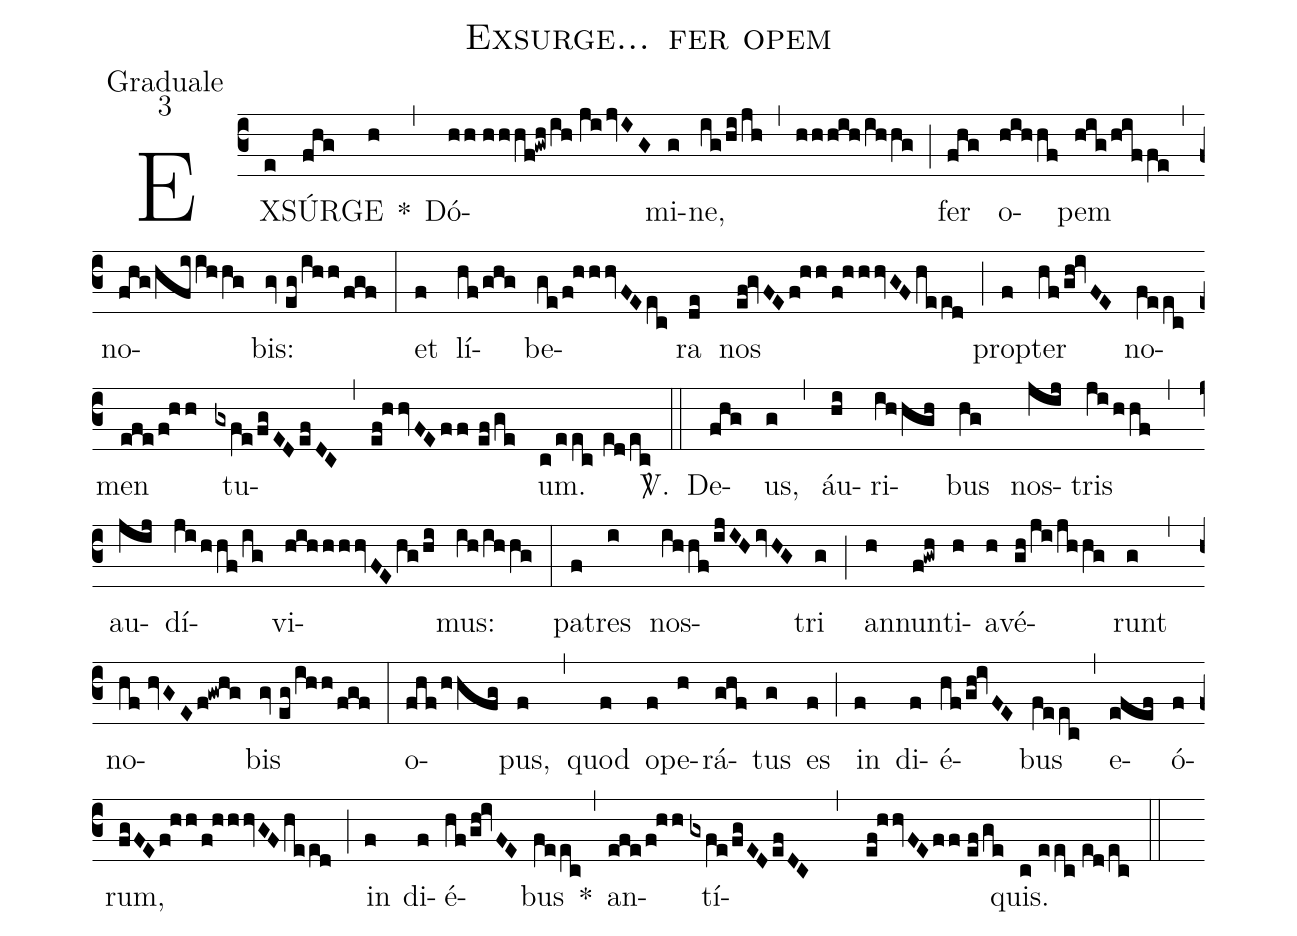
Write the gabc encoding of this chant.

name:Exsurge... fer opem;
office-part:Graduale;
mode:3;
%%
(c3) EX(e)SÚR(fhg)GE(h) *(,) Dó(hh//hhhf!gwh/ih//jijvIG)mi(g)ne,(ig/hi/jh,hhhih/ihhg) (;) fer(fhg) o(hihhf)pem(hig/hiffe) (,) no(fhg/hfiihhg)bis:(gv///eg/ihh/fgf) (:) et(f) lí(hf/ghg)be(ge/f!hhhvFEec)ra(de) nos(ef!gvFEf!hh/f!hhhvGFheed) (;) prop(f)ter(hf/gh!ivFE) no(feec)men(efe/f!hh) tu(gxfe/fgEDefDC,ef!hhvFEff//ef/ge)um.(c/eec//ed/ec) <sp>V/</sp>.(::) De(fhg)us,(g) (,) áu(hi)ri(ihhgh)bus(hg) nos(jij)tris(ji/hhf) (,) au(jij)dí(ji/hhf/ig)vi(hihhhhvFEhg/hi)mus:(ih/ihhg) (:) pa(f)tres(i) nos(ihhf/ijIHivHG)tri(g) (;) an(h)nun(f!gwh)ti(h)a(h)vé(gh/ji/jhhg)runt(g) (,) no(hf//hvGEf!gwhg)bis(gv//eg/ihh/fgf) (:) o(fhf/hhfg)pus,(f) (,) quod(f) o(f)pe(h)rá(ghf)tus(g) es(f) (;) in(f) di(f)é(hf/gh!ivFE)bus(feec) (,) e(efef)ó(f)rum,(fgFEf!hh/f!hhhvGFheed) (;) in(f) di(f)é(hf/gh!ivFE)bus(feec) *(,) an(efe/f!hh)tí(gxfe/fgEDefDC , ef!hhvFEff//ef/ge)quis.(c//eec//ed/ec) (::)
